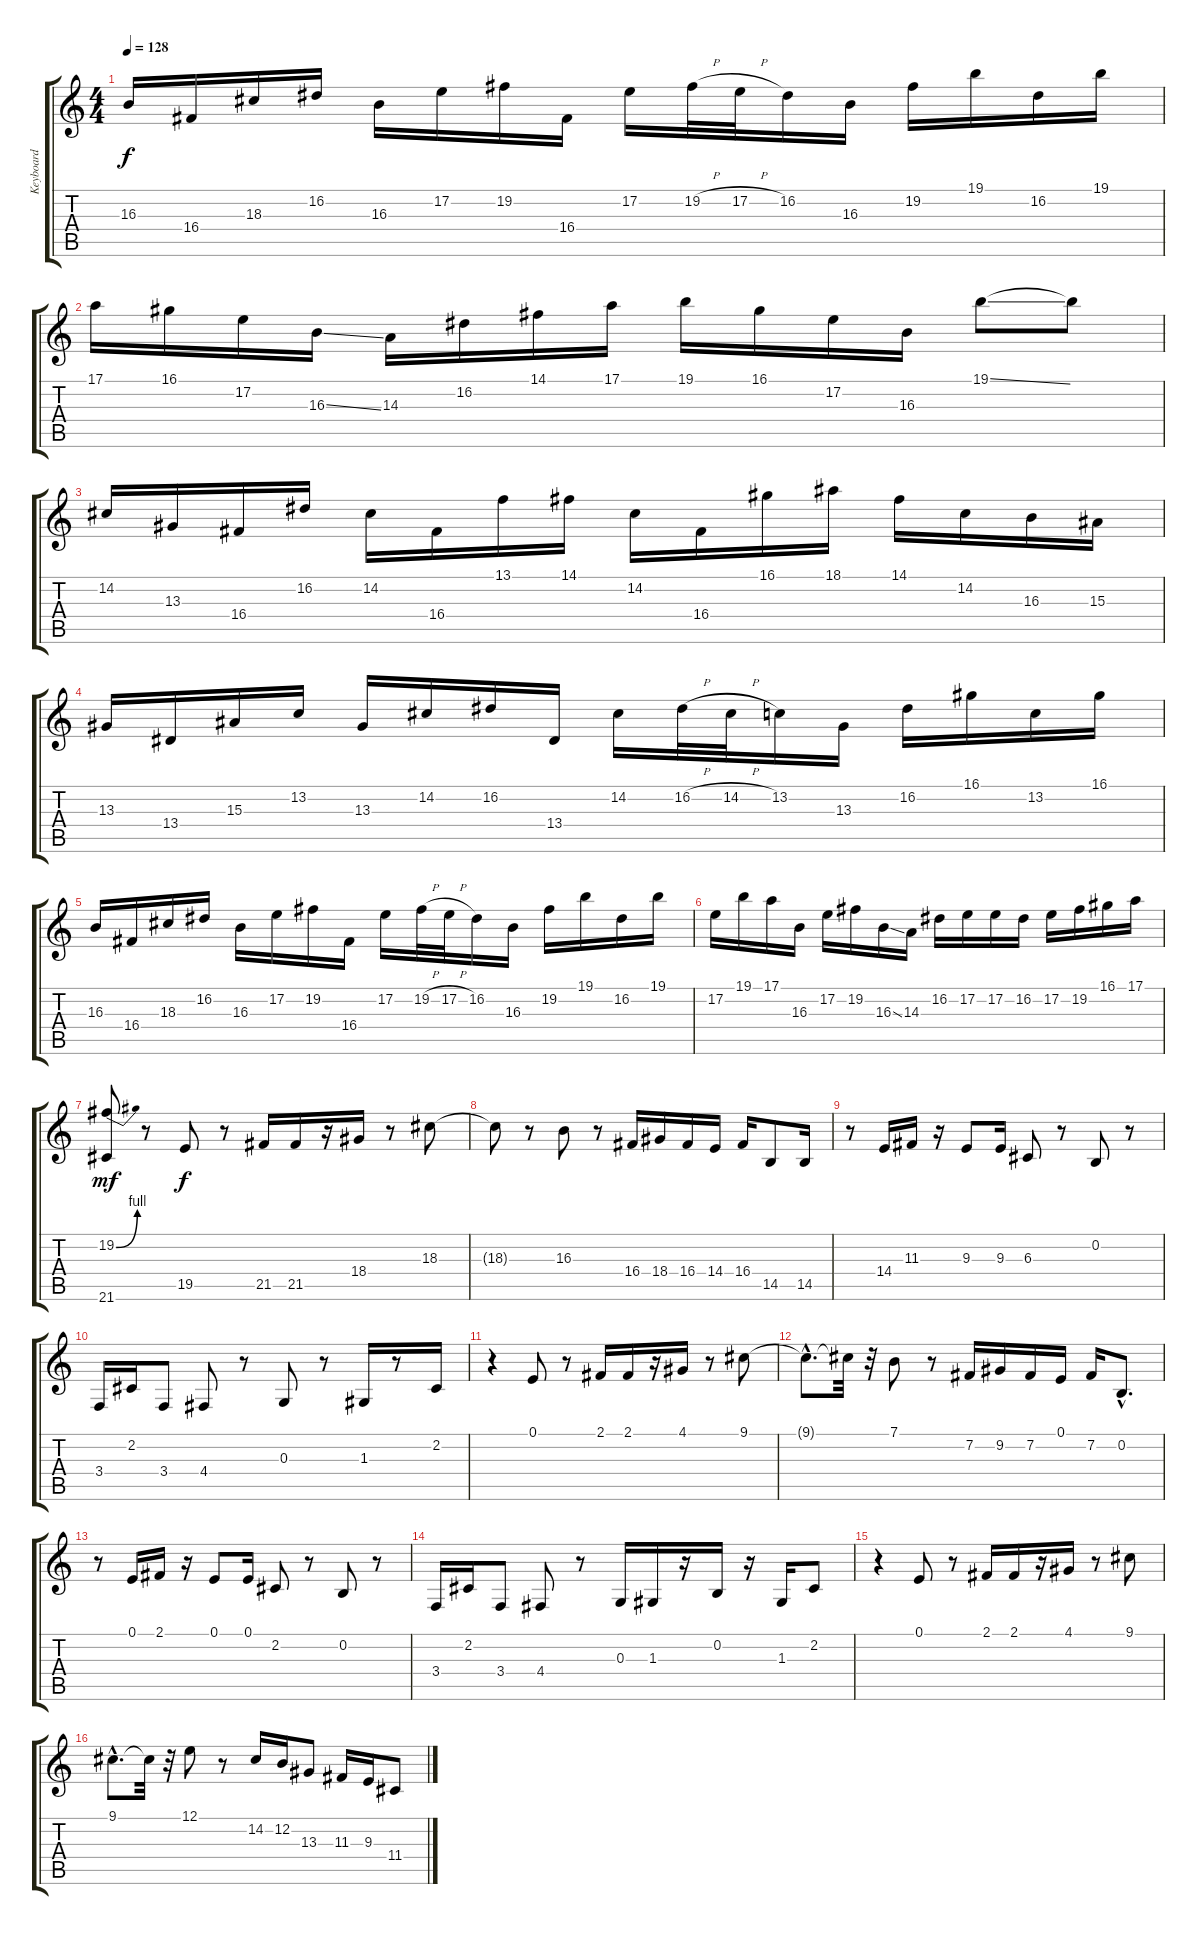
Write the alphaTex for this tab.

\track ("Keyboard" "Keyboard") {instrument synthstrings2}
\staff {score tabs}
\tuning (E4 B3 G3 D3 A2 E2) {hide}
\ts (4 4)
\tempo 128
\clef g2
\ks c
16.3.16{dy f} 16.4.16 18.3.16 16.2.16 16.3.16 17.2.16 19.2.16 16.4.16 17.2.16 19.2{h}.32 17.2{h}.32 16.2.16 16.3.16 19.2.16 19.1.16 16.2.16 19.1.16 |
17.1.16 16.1.16 17.2.16 16.3{ss}.16 14.3.16 16.2.16 14.1.16 17.1.16 19.1.16 16.1.16 17.2.16 16.3.16 19.1{ss}.8 19.1{t}.8 |
14.2.16 13.3.16 16.4.16 16.2.16 14.2.16 16.4.16 13.1.16 14.1.16 14.2.16 16.4.16 16.1.16 18.1.16 14.1.16 14.2.16 16.3.16 15.3.16 |
13.3.16 13.4.16 15.3.16 13.2.16 13.3.16 14.2.16 16.2.16 13.4.16 14.2.16 16.2{h}.32 14.2{h}.32 13.2.16 13.3.16 16.2.16 16.1.16 13.2.16 16.1.16 |
16.3.16 16.4.16 18.3.16 16.2.16 16.3.16 17.2.16 19.2.16 16.4.16 17.2.16 19.2{h}.32 17.2{h}.32 16.2.16 16.3.16 19.2.16 19.1.16 16.2.16 19.1.16 |
17.2.16 19.1.16 17.1.16 16.3.16 17.2.16 19.2.16 16.3{ss}.16 14.3.16 16.2.16 17.2.16 17.2.16 16.2.16 17.2.16 19.2.16 16.1.16 17.1.16 |
(19.2{be (bend 0 0 60 4)} 21.6).8{dy mf instrument rockorgan} r.8 19.5.8{dy f} r.8 21.5.16 21.5.16 r.16 18.4.16 r.8 18.3.8 |
18.3{t}.8 r.8 16.3.8 r.8 16.4.16 18.4.16 16.4.16 14.4.16 16.4.16 14.5.8 14.5.16 |
r.8 14.4.16 11.3.16 r.16 9.3.8 9.3.16 6.3.8 r.8 0.2.8 r.8 |
3.4.16 2.2.16 3.4.8 4.4.8 r.8 0.3.8 r.8 1.3.16 r.8 2.2.16 |
r.4 0.1.8 r.8 2.1.16 2.1.16 r.16 4.1.16 r.8 9.1.8 |
9.1{hac t}.8{d} 9.1{t}.32 r.32 7.1.8 r.8 7.2.16 9.2.16 7.2.16 0.1.16 7.2.16 0.2{hac}.8{d} |
r.8 0.1.16 2.1.16 r.16 0.1.8 0.1.16 2.2.8 r.8 0.2.8 r.8 |
3.4.16 2.2.16 3.4.8 4.4.8 r.8 0.3.16 1.3.16 r.16 0.2.16 r.16 1.3.16 2.2.8 |
r.4 0.1.8 r.8 2.1.16 2.1.16 r.16 4.1.16 r.8 9.1.8 |
9.1{hac}.8{d} 9.1{t}.32 r.32 12.1.8 r.8 14.2.16 12.2.16 13.3.8 11.3.16 9.3.16 11.4.8
